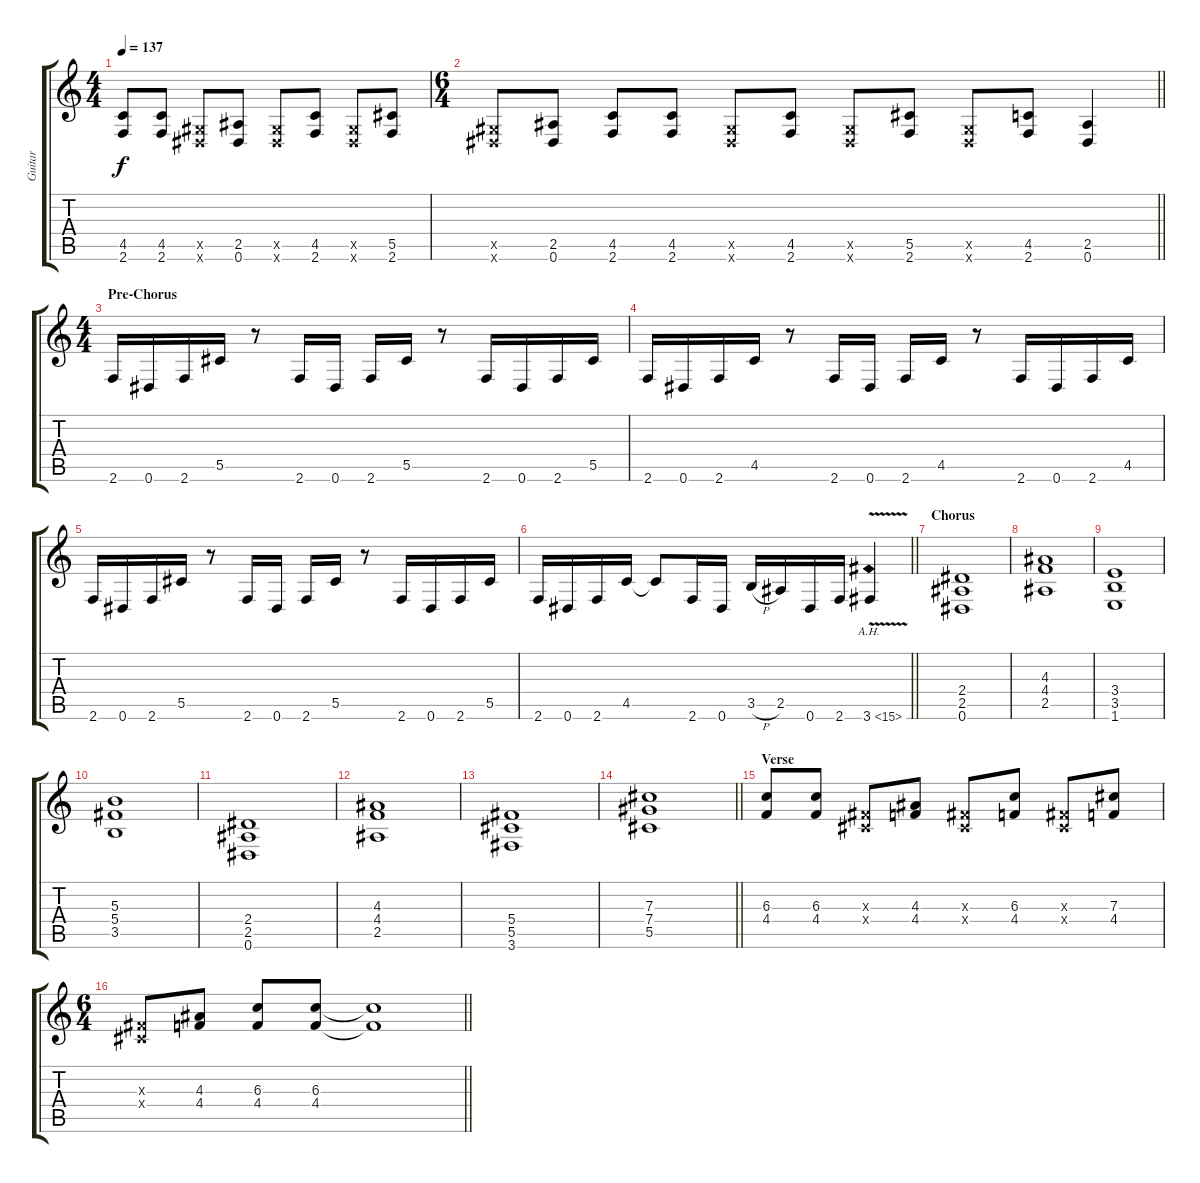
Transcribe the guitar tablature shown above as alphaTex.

\track ("Guitar" "Guitar") {instrument distortionguitar}
\staff {score tabs}
\tuning (Eb4 Bb3 Gb3 Db3 Ab2 Eb2) {hide}
\ts (4 4)
\tempo 137
\clef g2
\ks c
(4.5 2.6).8{dy f} (4.5 2.6).8 (0.5{x} 0.6{x}).8 (2.5 0.6).8 (0.5{x} 0.6{x}).8 (4.5 2.6).8 (0.5{x} 0.6{x}).8 (5.5 2.6).8 |
\ts (6 4)
\barLineRight lightlight
(0.5{x} 0.6{x}).8 (2.5 0.6).8 (4.5 2.6).8 (4.5 2.6).8 (0.5{x} 0.6{x}).8 (4.5 2.6).8 (0.5{x} 0.6{x}).8 (5.5 2.6).8 (0.5{x} 0.6{x}).8 (4.5 2.6).8 (2.5 0.6).4 |
\ts (4 4)
\section ("" "Pre-Chorus")
2.6.16 0.6.16 2.6.16 5.5.16 r.8 2.6.16 0.6.16 2.6.16 5.5.16 r.8 2.6.16 0.6.16 2.6.16 5.5.16 |
2.6.16 0.6.16 2.6.16 4.5.16 r.8 2.6.16 0.6.16 2.6.16 4.5.16 r.8 2.6.16 0.6.16 2.6.16 4.5.16 |
2.6.16 0.6.16 2.6.16 5.5.16 r.8 2.6.16 0.6.16 2.6.16 5.5.16 r.8 2.6.16 0.6.16 2.6.16 5.5.16 |
\barLineRight lightlight
2.6.16 0.6.16 2.6.16 4.5.16 4.5{t}.8 2.6.16 0.6.16 3.5{h}.16 2.5.16 0.6.16 2.6.16 3.6{ah 12 v}.4 |
\section ("" "Chorus")
(2.4 2.5 0.6).1 |
(4.3 4.4 2.5).1 |
(3.4 3.5 1.6).1 |
(5.3 5.4 3.5).1 |
(2.4 2.5 0.6).1 |
(4.3 4.4 2.5).1 |
(5.4 5.5 3.6).1 |
\barLineRight lightlight
(7.3 7.4 5.5).1 |
\section ("" "Verse")
(6.3 4.4).8 (6.3 4.4).8 (0.3{x} 0.4{x}).8 (4.3 4.4).8 (0.3{x} 0.4{x}).8 (6.3 4.4).8 (0.3{x} 0.4{x}).8 (7.3 4.4).8 |
\ts (6 4)
\barLineRight lightlight
(0.3{x} 0.4{x}).8 (4.3 4.4).8 (6.3 4.4).8 (6.3 4.4).8 (6.3{t} 4.4{t}).1
